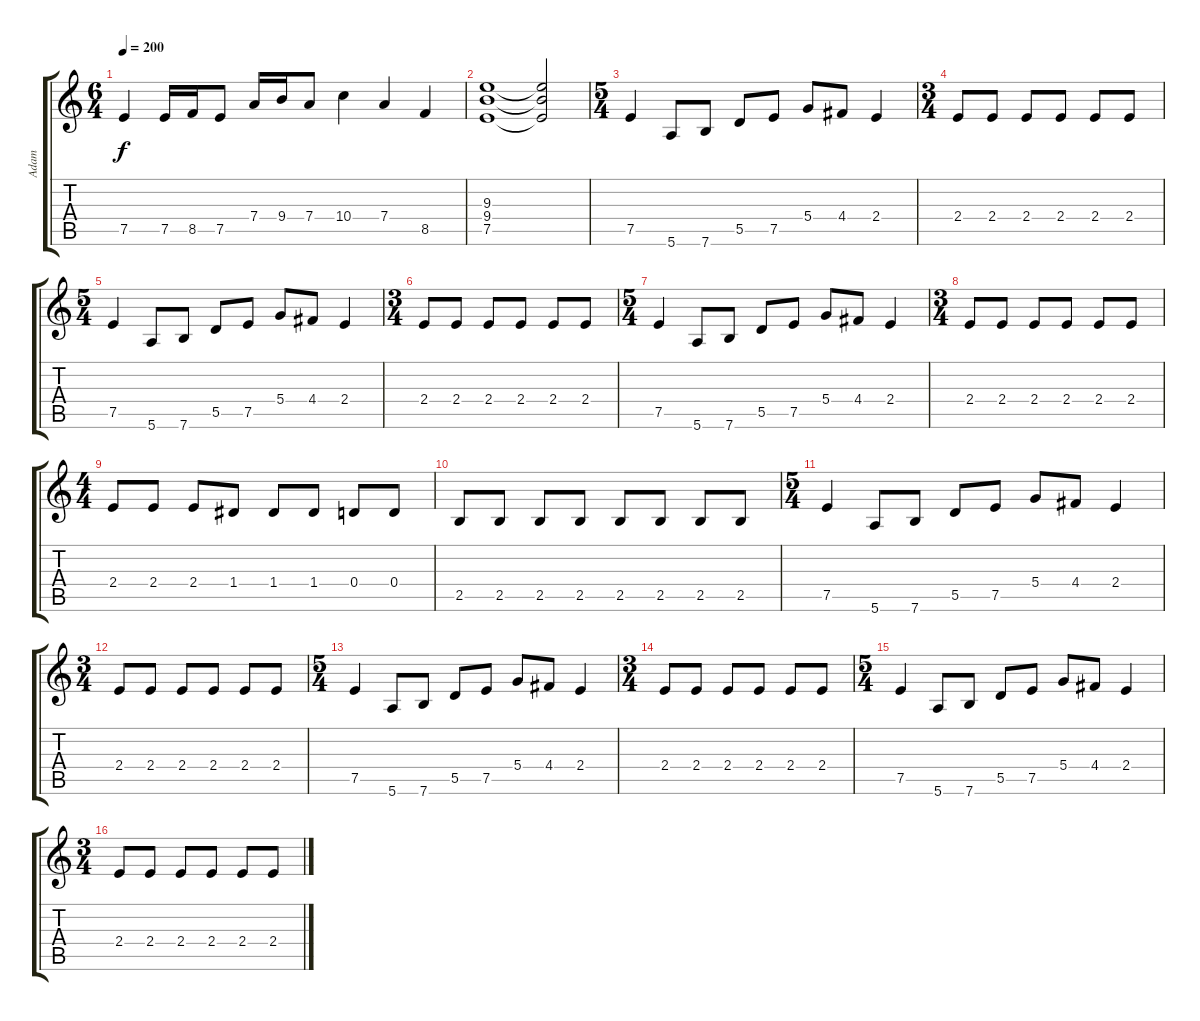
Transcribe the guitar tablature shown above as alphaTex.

\track ("Adam" "Adam") {instrument overdrivenguitar}
\staff {score tabs}
\tuning (E4 B3 G3 D3 A2 E2) {hide}
\ts (6 4)
\tempo 200
\clef g2
\ks c
7.5.4{dy f} 7.5.16 8.5.16 7.5.8 7.4.16 9.4.16 7.4.8 10.4.4 7.4.4 8.5.4 |
(9.3 9.4 7.5).1 (9.3{t} 9.4{t} 7.5{t}).2 |
\ts (5 4)
7.5.4 5.6.8 7.6.8 5.5.8 7.5.8 5.4.8 4.4.8 2.4.4 |
\ts (3 4)
2.4.8 2.4.8 2.4.8 2.4.8 2.4.8 2.4.8 |
\ts (5 4)
7.5.4 5.6.8 7.6.8 5.5.8 7.5.8 5.4.8 4.4.8 2.4.4 |
\ts (3 4)
2.4.8 2.4.8 2.4.8 2.4.8 2.4.8 2.4.8 |
\ts (5 4)
7.5.4 5.6.8 7.6.8 5.5.8 7.5.8 5.4.8 4.4.8 2.4.4 |
\ts (3 4)
2.4.8 2.4.8 2.4.8 2.4.8 2.4.8 2.4.8 |
\ts (4 4)
2.4.8 2.4.8 2.4.8 1.4.8 1.4.8 1.4.8 0.4.8 0.4.8 |
2.5.8 2.5.8 2.5.8 2.5.8 2.5.8 2.5.8 2.5.8 2.5.8 |
\ts (5 4)
7.5.4 5.6.8 7.6.8 5.5.8 7.5.8 5.4.8 4.4.8 2.4.4 |
\ts (3 4)
2.4.8 2.4.8 2.4.8 2.4.8 2.4.8 2.4.8 |
\ts (5 4)
7.5.4 5.6.8 7.6.8 5.5.8 7.5.8 5.4.8 4.4.8 2.4.4 |
\ts (3 4)
2.4.8 2.4.8 2.4.8 2.4.8 2.4.8 2.4.8 |
\ts (5 4)
7.5.4 5.6.8 7.6.8 5.5.8 7.5.8 5.4.8 4.4.8 2.4.4 |
\ts (3 4)
2.4.8 2.4.8 2.4.8 2.4.8 2.4.8 2.4.8
